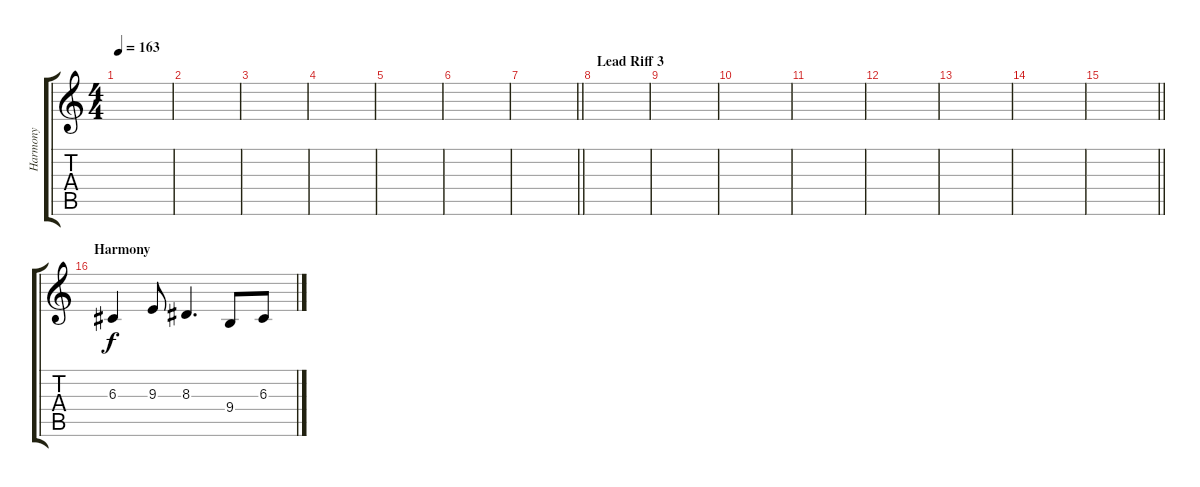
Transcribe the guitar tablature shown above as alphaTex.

\track ("Harmony" "Harmony") {instrument drawbarorgan}
\staff {score tabs}
\tuning (E4 B3 G3 D3 A2 E2) {hide}
\ts (4 4)
\tempo 163
\clef g2
\ks c
|
|
|
|
|
|
\barLineRight lightlight
|
\section ("" "Lead Riff 3")
|
|
|
|
|
|
|
\barLineRight lightlight
|
\section ("" "Harmony")
6.3.4{volume 9 instrument distortionguitar} 9.3.8 8.3.4{d} 9.4.8 6.3.8
